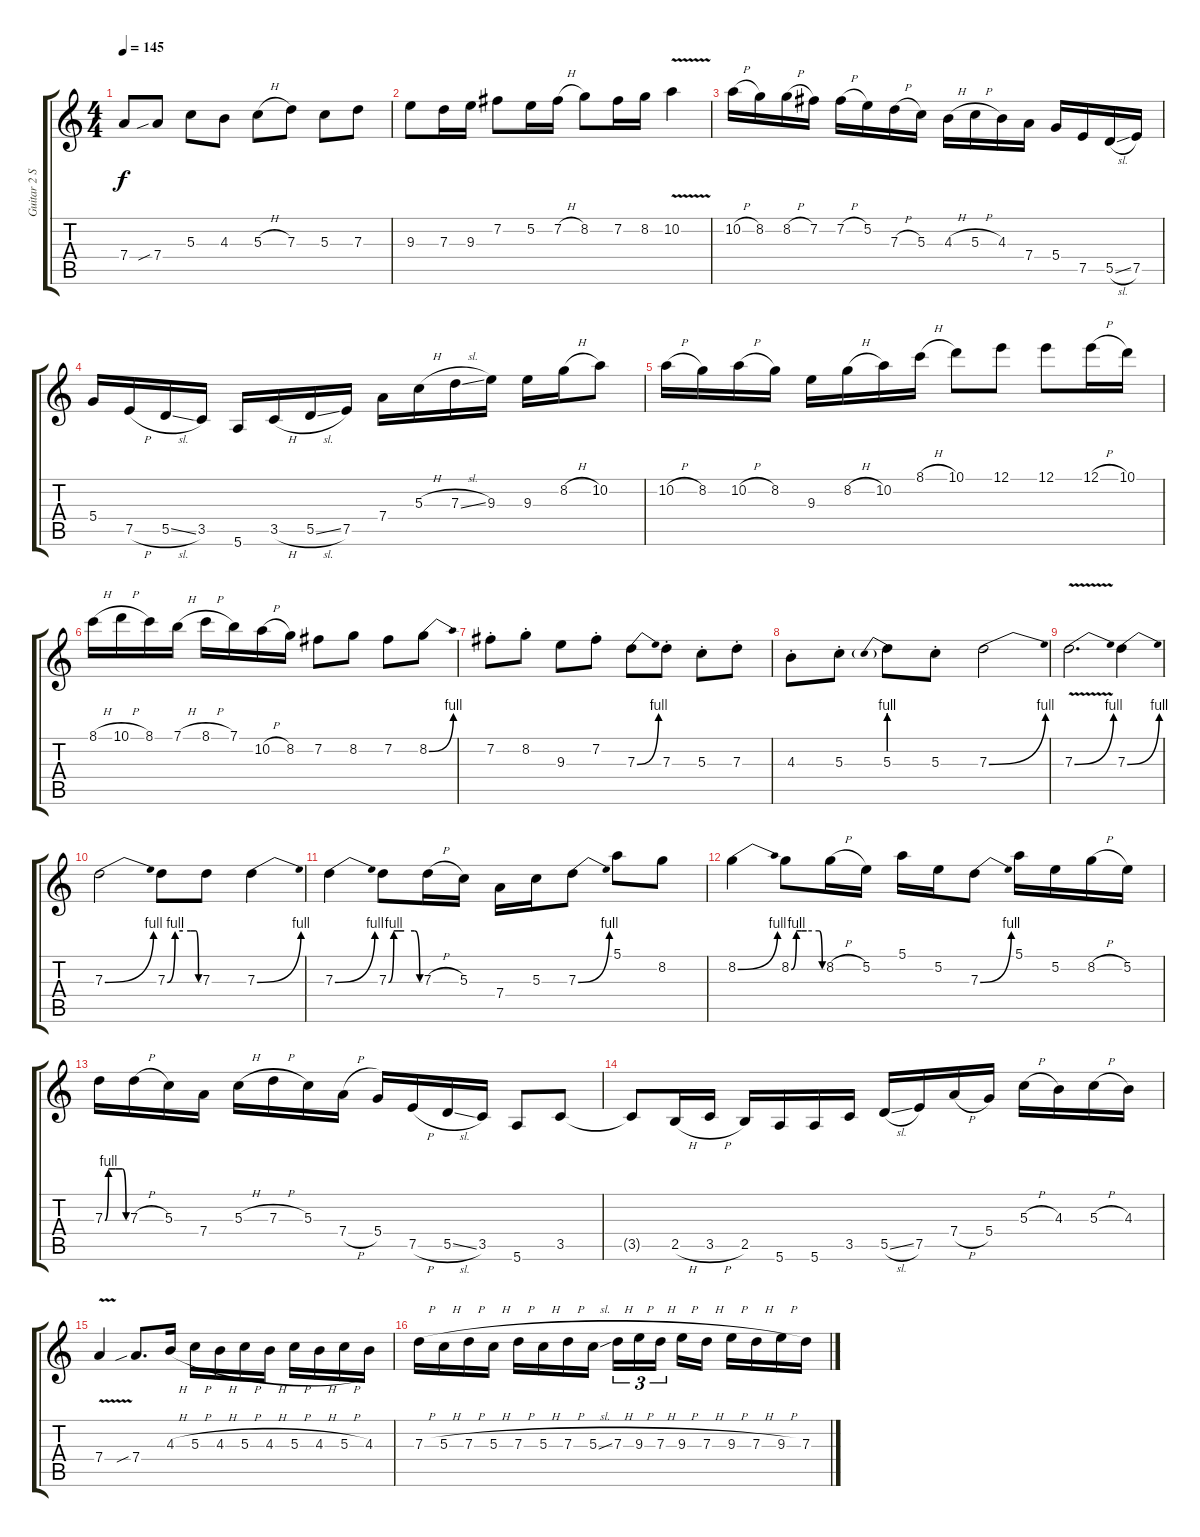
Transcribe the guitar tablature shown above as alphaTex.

\track ("Guitar 2 Solo" "Guitar 2 S") {instrument distortionguitar}
\staff {score tabs}
\tuning (E4 B3 G3 D3 A2 E2) {hide}
\ts (4 4)
\tempo 145
\clef g2
\ks c
7.4.8{dy f} 7.4{sib}.8 5.3.8 4.3.8 5.3{h}.8 7.3.8 5.3.8 7.3.8 |
9.3.8 7.3.16 9.3.16 7.2.8 5.2.16 7.2{h}.16 8.2.8 7.2.16 8.2.16 10.2{v}.4 |
10.2{h}.16 8.2.16 8.2{h}.16 7.2.16 7.2{h}.16 5.2.16 7.3{h}.16 5.3.16 4.3{h}.16 5.3{h}.16 4.3.16 7.4.16 5.4.16 7.5.16 5.5{sl}.16 7.5.16 |
5.4.16 7.5{h}.16 5.5{sl}.16 3.5.16 5.6.16 3.5{h}.16 5.5{sl}.16 7.5.16 7.4.16 5.3{h}.16 7.3{sl}.16 9.3.16 9.3.16 8.2{h}.16 10.2.8 |
10.2{h}.16 8.2.16 10.2{h}.16 8.2.16 9.3.16 8.2{h}.16 10.2.16 8.1{h}.16 10.1.8 12.1.8 12.1.8 12.1{h}.16 10.1.16 |
8.1{h}.16 10.1{h}.16 8.1.16 7.1{h}.16 8.1{h}.16 7.1.16 10.2{h}.16 8.2.16 7.2.8 8.2.8 7.2.8 8.2{be (bend 0 0 60 4)}.8 |
7.2{st}.8 8.2{st}.8 9.3.8 7.2{st}.8 7.3{be (bend 0 0 60 4)}.8 7.3{st}.8 5.3{st}.8 7.3{st}.8 |
4.3{st}.8 5.3{st}.8 5.3{be (prebend 0 4 60 4)}.8 5.3{st}.8 7.3{be (bend 0 0 60 4)}.2 |
7.3{be (bend 0 0 60 4) v}.2{d} 7.3{be (bend 0 0 60 4)}.4 |
7.3{be (bend 0 0 60 4)}.2 7.3{be (custom 0 0 15 4 30 4 45 4 55 4 60 0)}.8 7.3.8 7.3{be (bend 0 0 60 4)}.4 |
7.3{be (bend 0 0 60 4)}.4 7.3{be (custom 0 0 10 4 20 4 30 4 50 4 60 0)}.8 7.3{h}.16 5.3.16 7.4.16 5.3.16 7.3{be (bend 0 0 60 4)}.8 5.1.8 8.2.8 |
8.2{be (bend 0 0 60 4)}.4 8.2{be (custom 0 0 10 4 20 4 30 4 54 4 60 0)}.8 8.2{h}.16 5.2.16 5.1.16 5.2.16 7.3{be (bend 0 0 60 4)}.8 5.1.16 5.2.16 8.2{h}.16 5.2.16 |
7.3{be (custom 0 0 10 4 20 4 30 4 50 4 60 0)}.16 7.3{h}.16 5.3.16 7.4.16 5.3{h}.16 7.3{h}.16 5.3.16 7.4{h}.16 5.4.16 7.5{h}.16 5.5{sl}.16 3.5.16 5.6.8 3.5.8 |
3.5{t}.8 2.5{h}.16 3.5{h}.16 2.5.16 5.6.16 5.6.16 3.5.16 5.5{sl}.16 7.5.16 7.4{h}.16 5.4.16 5.3{h}.16 4.3.16 5.3{h}.16 4.3.16 |
7.4{v}.4 7.4{sib}.8{d} 4.3{h}.16 5.3{h}.16 4.3{h}.16 5.3{h}.16 4.3{h}.16 5.3{h}.16 4.3{h}.16 5.3{h}.16 4.3.16 |
7.3{h}.16 5.3{h}.16 7.3{h}.16 5.3{h}.16 7.3{h}.16 5.3{h}.16 7.3{h}.16 5.3{sl}.16 7.3{h}.16{tu (3 2)} 9.3{h}.16{tu (3 2)} 7.3{h}.16{tu (3 2) beam splitsecondary} 9.3{h}.16 7.3{h}.16 9.3{h}.16 7.3{h}.16 9.3{h}.16 7.3.16
